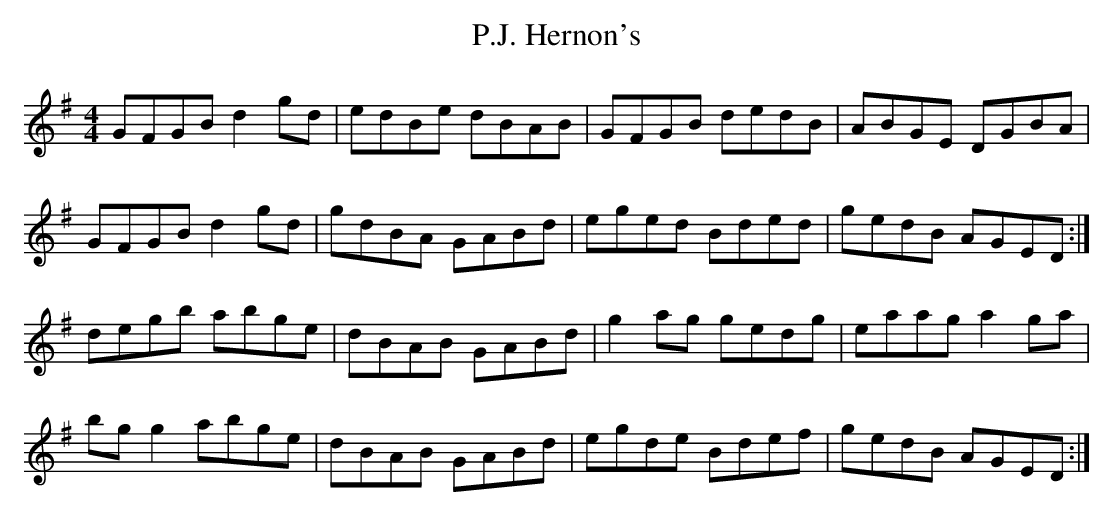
X:1
T: P.J. Hernon's
M: 4/4
L: 1/8
K: G
GFGB d2 gd | edBe dBAB | GFGB dedB | ABGE DGBA |
GFGB d2 gd | gdBA GABd | eged Bded | gedB AGED :|
degb abge | dBAB GABd | g2 ag gedg | eaag a2 ga |
bg g2 abge | dBAB GABd | egde Bdef | gedB AGED :|
